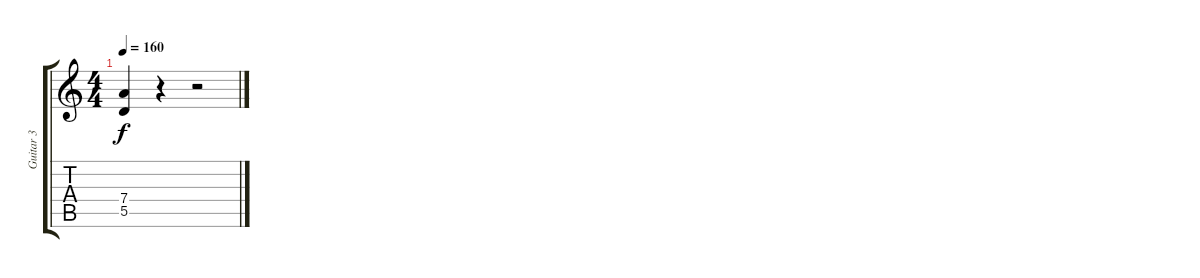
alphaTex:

\track ("Guitar 3" "Guitar 3") {instrument distortionguitar}
\staff {score tabs}
\tuning (E4 B3 G3 D3 A2 E2) {hide}
\ts (4 4)
\tempo 160
\clef g2
\ks c
(7.4{t} 5.5{t}).4{dy f} r.4 r.2
